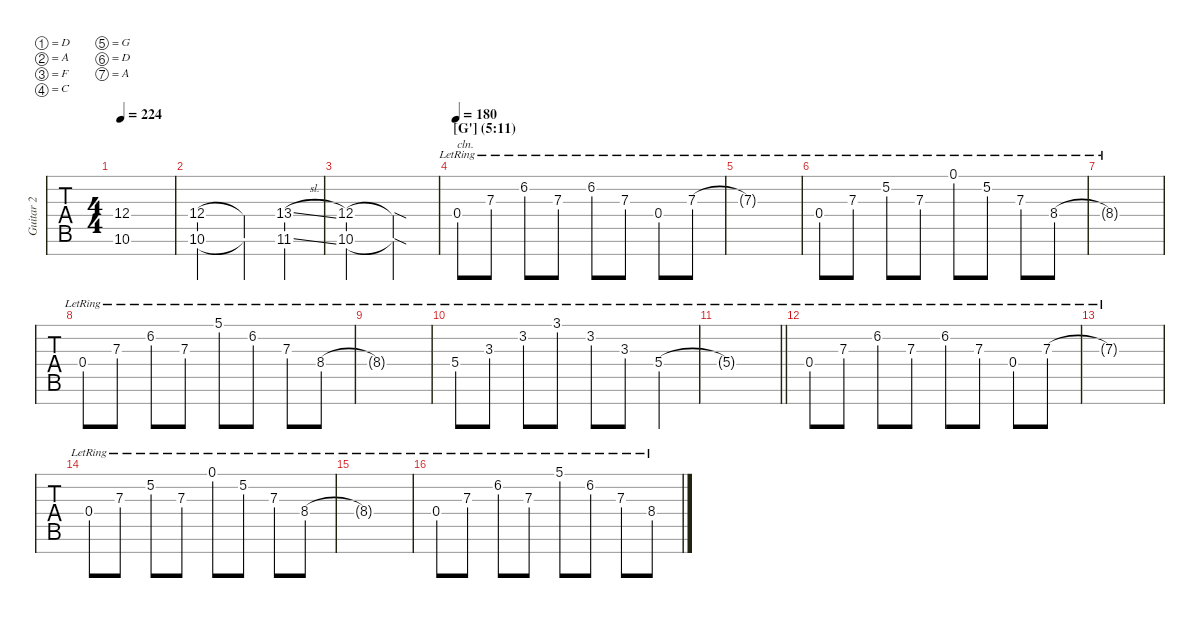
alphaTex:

\defaultSystemsLayout 2
\hideDynamics
\bracketExtendMode nobrackets
\multiTrackTrackNamePolicy allsystems
\firstSystemTrackNameMode fullname
\otherSystemsTrackNameMode fullname
\otherSystemsTrackNameOrientation horizontal
\track ("Guitar 2" "Gtr. 2") {instrument distortionguitar}
\staff {tabs}
\tuning (D4 A3 F3 C3 G2 D2 A1)
\ts (4 4)
\scale
1.00155
\tempo 224
\accidentals auto
\clef g2
\ottava regular
\simile none
\ks aminor
(12.4 10.6).1{dy f} |
\scale
1.00155 (12.4 10.6).2 (12.4{t} 10.6{t}).4 (13.4{sl acc b} 11.6{sl acc b}).4 |
\scale
1.00074 (12.4 10.6).2 (12.4{sod t} 10.6{sod t}).2 |
\section ("" "[G'] (5:11)")
\scale
0.998893
\tempo 180
0.4{lr}.8{txt "cln." instrument distortionguitar} 7.3{lr}.8 6.2{lr}.8 7.3{lr}.8 6.2{lr}.8 7.3{lr}.8 0.4{lr}.8 7.3{lr}.8 |
\scale
1.00111 7.3{lr t}.1 |
\scale
0.998893 0.4{lr}.8 7.3{lr}.8 5.2{lr}.8 7.3{lr}.8 0.1{lr}.8 5.2{lr}.8 7.3{lr}.8 8.4{lr acc b}.8 |
\scale
1.00111 8.4{lr t acc b}.1 |
\scale
0.998893 0.4{lr}.8 7.3{lr}.8 6.2{lr}.8 7.3{lr}.8 5.1{lr}.8 6.2{lr}.8 7.3{lr}.8 8.4{lr acc b}.8 |
\scale
1.00111 8.4{lr t acc b}.1 |
\scale
0.999097 5.4{lr}.8 3.3{lr acc b}.8 3.2{lr}.8 3.1{lr}.8 3.2{lr}.8 3.3{lr acc b}.8 5.4{lr}.4 |
\scale
1.0009
\barLineRight lightlight
5.4{lr t}.1 |
\scale
0.998893 0.4{lr}.8 7.3{lr}.8 6.2{lr}.8 7.3{lr}.8 6.2{lr}.8 7.3{lr}.8 0.4{lr}.8 7.3{lr}.8 |
\scale
1.00111 7.3{lr t}.1 |
\scale
1.00024 0.4{lr}.8 7.3{lr}.8 5.2{lr}.8 7.3{lr}.8 0.1{lr}.8 5.2{lr}.8 7.3{lr}.8 8.4{lr acc b}.8 |
\scale
0.999761 8.4{lr t acc b}.1 |
\scale
0.998893 0.4{lr}.8 7.3{lr}.8 6.2{lr}.8 7.3{lr}.8 5.1{lr}.8 6.2{lr}.8 7.3{lr}.8 8.4{lr acc b}.8
